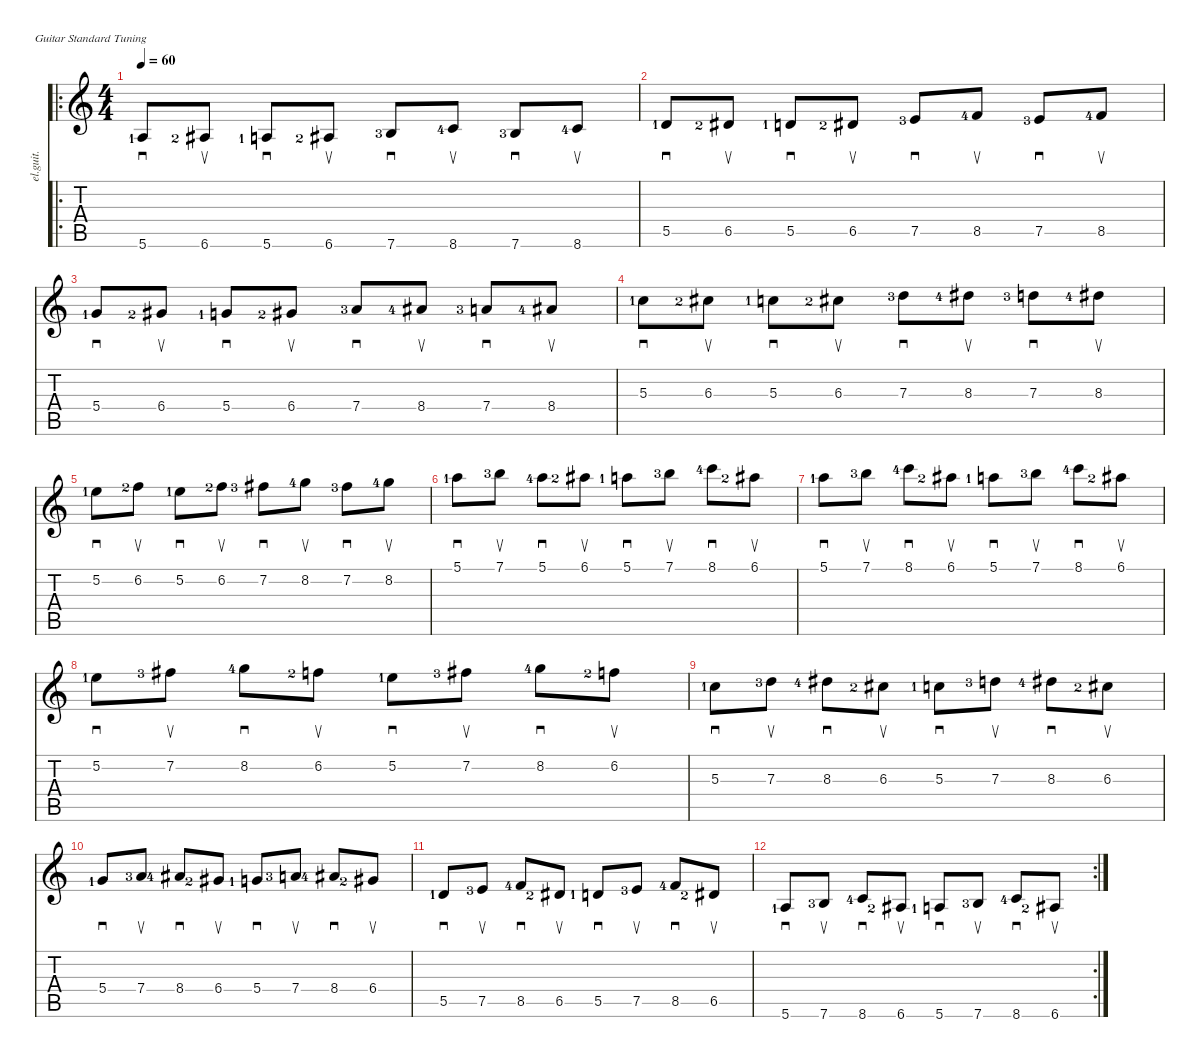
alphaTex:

\defaultSystemsLayout 4
\hideDynamics
\bracketExtendMode nobrackets
\track ("Clean Guitar" "el.guit.") {instrument electricguitarclean}
\staff {score tabs}
\tuning (E4 B3 G3 D3 A2 E2)
\ro
\ts (4 4)
\tempo 60
\clef g2
\scale
0.429301
\ks c
5.6{lf 2}.8{sd dy mf instrument electricguitarclean beam Up} 6.6{lf 3 acc #}.8{su beam Up} 5.6{lf 2}.8{sd beam Up} 6.6{lf 3 acc #}.8{su beam Up} 7.6{lf 4}.8{sd beam Up} 8.6{lf 5}.8{su beam Up} 7.6{lf 4}.8{sd beam Up} 8.6{lf 5}.8{su beam Up} |
\scale
0.351773 5.5{lf 2}.8{sd beam Up} 6.5{lf 3 acc #}.8{su beam Up} 5.5{lf 2}.8{sd beam Up} 6.5{lf 3 acc #}.8{su beam Up} 7.5{lf 4}.8{sd beam Up} 8.5{lf 5}.8{su beam Up} 7.5{lf 4}.8{sd beam Up} 8.5{lf 5}.8{su beam Up} |
5.4{lf 2}.8{sd beam Up} 6.4{lf 3 acc #}.8{su beam Up} 5.4{lf 2}.8{sd beam Up} 6.4{lf 3 acc #}.8{su beam Up} 7.4{lf 4}.8{sd beam Up} 8.4{lf 5 acc #}.8{su beam Up} 7.4{lf 4}.8{sd beam Up} 8.4{lf 5 acc #}.8{su beam Up} |
5.3{lf 2}.8{sd beam Down} 6.3{lf 3 acc #}.8{su beam Down} 5.3{lf 2}.8{sd beam Down} 6.3{lf 3 acc #}.8{su beam Down} 7.3{lf 4}.8{sd beam Down} 8.3{lf 5 acc #}.8{su beam Down} 7.3{lf 4}.8{sd beam Down} 8.3{lf 5 acc #}.8{su beam Down} |
5.2{lf 2}.8{sd beam Down} 6.2{lf 3}.8{su beam Down} 5.2{lf 2}.8{sd beam Down} 6.2{lf 3}.8{su beam Down} 7.2{lf 4 acc #}.8{sd beam Down} 8.2{lf 5}.8{su beam Down} 7.2{lf 4 acc #}.8{sd beam Down} 8.2{lf 5}.8{su beam Down} |
5.1{lf 2}.8{sd beam Down} 7.1{lf 4}.8{su beam Down} 5.1{lf 5}.8{sd beam Down} 6.1{lf 3 acc #}.8{su beam Down} 5.1{lf 2}.8{sd beam Down} 7.1{lf 4}.8{su beam Down} 8.1{lf 5}.8{sd beam Down} 6.1{lf 3 acc #}.8{su beam Down} |
5.1{lf 2}.8{sd beam Down} 7.1{lf 4}.8{su beam Down} 8.1{lf 5}.8{sd beam Down} 6.1{lf 3 acc #}.8{su beam Down} 5.1{lf 2}.8{sd beam Down} 7.1{lf 4}.8{su beam Down} 8.1{lf 5}.8{sd beam Down} 6.1{lf 3 acc #}.8{su beam Down} |
5.2{lf 2}.8{sd beam Down} 7.2{lf 4 acc #}.8{su beam Down} 8.2{lf 5}.8{sd beam Down} 6.2{lf 3}.8{su beam Down} 5.2{lf 2}.8{sd beam Down} 7.2{lf 4 acc #}.8{su beam Down} 8.2{lf 5}.8{sd beam Down} 6.2{lf 3}.8{su beam Down} |
5.3{lf 2}.8{sd beam Down} 7.3{lf 4}.8{su beam Down} 8.3{lf 5 acc #}.8{sd beam Down} 6.3{lf 3 acc #}.8{su beam Down} 5.3{lf 2}.8{sd beam Down} 7.3{lf 4}.8{su beam Down} 8.3{lf 5 acc #}.8{sd beam Down} 6.3{lf 3 acc #}.8{su beam Down} |
5.4{lf 2}.8{sd beam Up} 7.4{lf 4}.8{su beam Up} 8.4{lf 5 acc #}.8{sd beam Up} 6.4{lf 3 acc #}.8{su beam Up} 5.4{lf 2}.8{sd beam Up} 7.4{lf 4}.8{su beam Up} 8.4{lf 5 acc #}.8{sd beam Up} 6.4{lf 3 acc #}.8{su beam Up} |
5.5{lf 2}.8{sd beam Up} 7.5{lf 4}.8{su beam Up} 8.5{lf 5}.8{sd beam Up} 6.5{lf 3 acc #}.8{su beam Up} 5.5{lf 2}.8{sd beam Up} 7.5{lf 4}.8{su beam Up} 8.5{lf 5}.8{sd beam Up} 6.5{lf 3 acc #}.8{su beam Up} |
\rc 2
5.6{lf 2}.8{sd beam Up} 7.6{lf 4}.8{su beam Up} 8.6{lf 5}.8{sd beam Up} 6.6{lf 3 acc #}.8{su beam Up} 5.6{lf 2}.8{sd beam Up} 7.6{lf 4}.8{su beam Up} 8.6{lf 5}.8{sd beam Up} 6.6{lf 3 acc #}.8{su beam Up}
